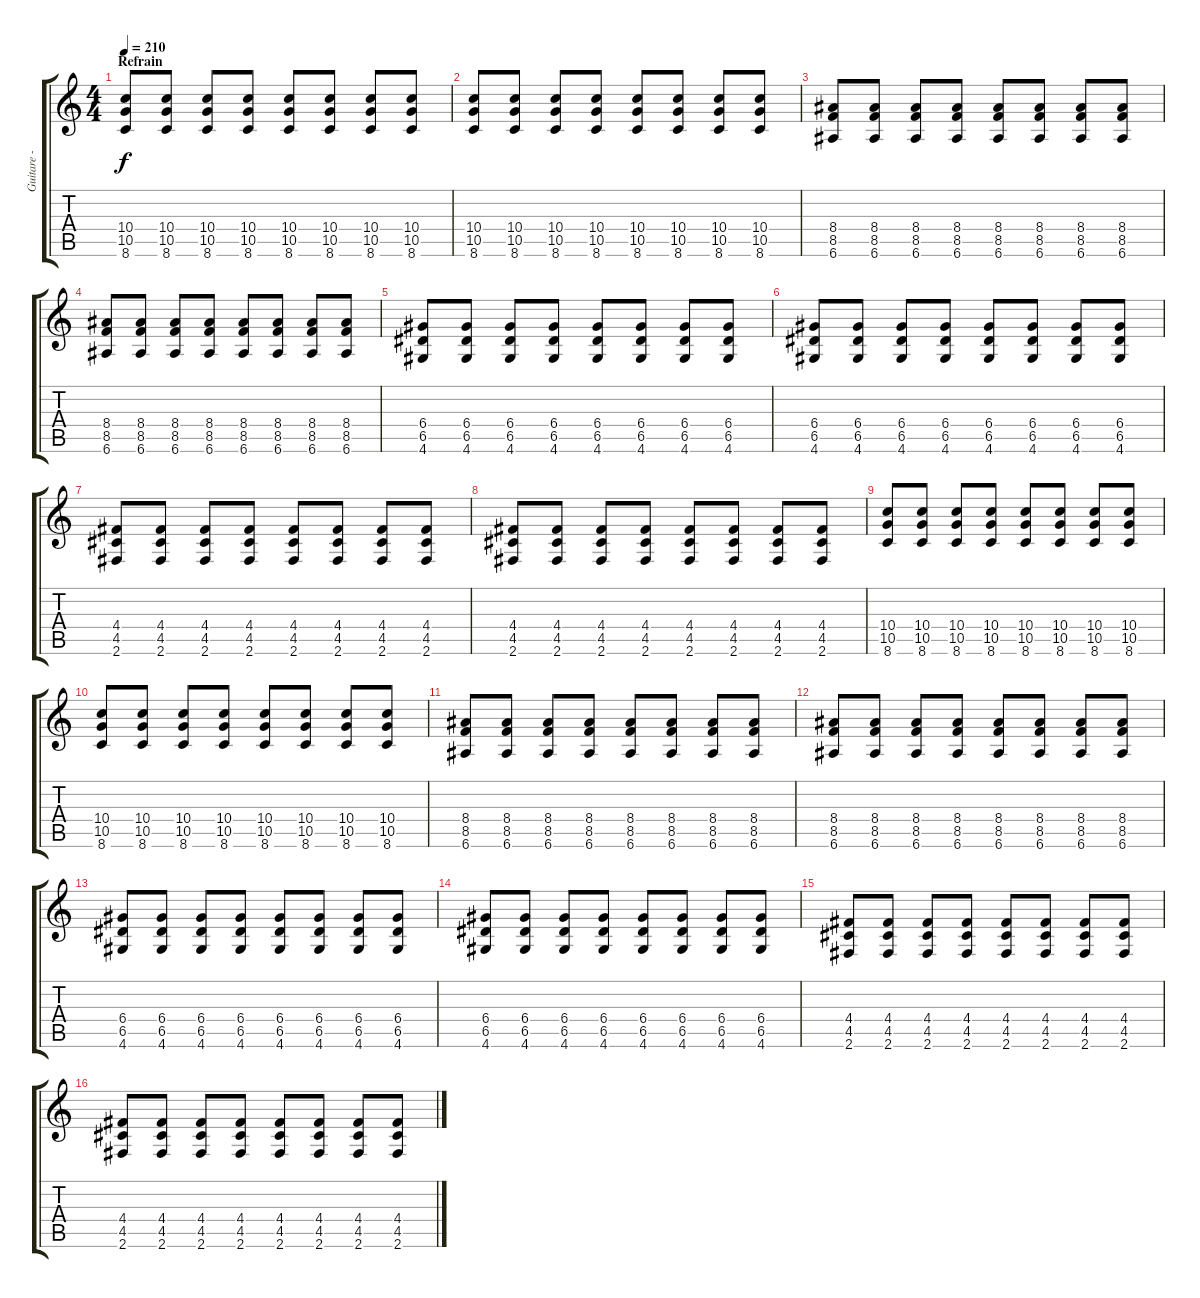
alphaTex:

\track ("Guitare - Yves" "Guitare - ") {instrument overdrivenguitar}
\staff {score tabs}
\tuning (E4 B3 G3 D3 A2 E2) {hide}
\ts (4 4)
\section ("" "Refrain")
\tempo 210
\clef g2
\ks c
(10.4 10.5 8.6).8{dy f instrument overdrivenguitar} (10.4 10.5 8.6).8 (10.4 10.5 8.6).8 (10.4 10.5 8.6).8 (10.4 10.5 8.6).8 (10.4 10.5 8.6).8 (10.4 10.5 8.6).8 (10.4 10.5 8.6).8 |
(10.4 10.5 8.6).8 (10.4 10.5 8.6).8 (10.4 10.5 8.6).8 (10.4 10.5 8.6).8 (10.4 10.5 8.6).8 (10.4 10.5 8.6).8 (10.4 10.5 8.6).8 (10.4 10.5 8.6).8 |
(8.4 8.5 6.6).8 (8.4 8.5 6.6).8 (8.4 8.5 6.6).8 (8.4 8.5 6.6).8 (8.4 8.5 6.6).8 (8.4 8.5 6.6).8 (8.4 8.5 6.6).8 (8.4 8.5 6.6).8 |
(8.4 8.5 6.6).8 (8.4 8.5 6.6).8 (8.4 8.5 6.6).8 (8.4 8.5 6.6).8 (8.4 8.5 6.6).8 (8.4 8.5 6.6).8 (8.4 8.5 6.6).8 (8.4 8.5 6.6).8 |
(6.4 6.5 4.6).8 (6.4 6.5 4.6).8 (6.4 6.5 4.6).8 (6.4 6.5 4.6).8 (6.4 6.5 4.6).8 (6.4 6.5 4.6).8 (6.4 6.5 4.6).8 (6.4 6.5 4.6).8 |
(6.4 6.5 4.6).8 (6.4 6.5 4.6).8 (6.4 6.5 4.6).8 (6.4 6.5 4.6).8 (6.4 6.5 4.6).8 (6.4 6.5 4.6).8 (6.4 6.5 4.6).8 (6.4 6.5 4.6).8 |
(4.4 4.5 2.6).8 (4.4 4.5 2.6).8 (4.4 4.5 2.6).8 (4.4 4.5 2.6).8 (4.4 4.5 2.6).8 (4.4 4.5 2.6).8 (4.4 4.5 2.6).8 (4.4 4.5 2.6).8 |
(4.4 4.5 2.6).8 (4.4 4.5 2.6).8 (4.4 4.5 2.6).8 (4.4 4.5 2.6).8 (4.4 4.5 2.6).8 (4.4 4.5 2.6).8 (4.4 4.5 2.6).8 (4.4 4.5 2.6).8 |
(10.4 10.5 8.6).8 (10.4 10.5 8.6).8 (10.4 10.5 8.6).8 (10.4 10.5 8.6).8 (10.4 10.5 8.6).8 (10.4 10.5 8.6).8 (10.4 10.5 8.6).8 (10.4 10.5 8.6).8 |
(10.4 10.5 8.6).8 (10.4 10.5 8.6).8 (10.4 10.5 8.6).8 (10.4 10.5 8.6).8 (10.4 10.5 8.6).8 (10.4 10.5 8.6).8 (10.4 10.5 8.6).8 (10.4 10.5 8.6).8 |
(8.4 8.5 6.6).8 (8.4 8.5 6.6).8 (8.4 8.5 6.6).8 (8.4 8.5 6.6).8 (8.4 8.5 6.6).8 (8.4 8.5 6.6).8 (8.4 8.5 6.6).8 (8.4 8.5 6.6).8 |
(8.4 8.5 6.6).8 (8.4 8.5 6.6).8 (8.4 8.5 6.6).8 (8.4 8.5 6.6).8 (8.4 8.5 6.6).8 (8.4 8.5 6.6).8 (8.4 8.5 6.6).8 (8.4 8.5 6.6).8 |
(6.4 6.5 4.6).8 (6.4 6.5 4.6).8 (6.4 6.5 4.6).8 (6.4 6.5 4.6).8 (6.4 6.5 4.6).8 (6.4 6.5 4.6).8 (6.4 6.5 4.6).8 (6.4 6.5 4.6).8 |
(6.4 6.5 4.6).8 (6.4 6.5 4.6).8 (6.4 6.5 4.6).8 (6.4 6.5 4.6).8 (6.4 6.5 4.6).8 (6.4 6.5 4.6).8 (6.4 6.5 4.6).8 (6.4 6.5 4.6).8 |
(4.4 4.5 2.6).8 (4.4 4.5 2.6).8 (4.4 4.5 2.6).8 (4.4 4.5 2.6).8 (4.4 4.5 2.6).8 (4.4 4.5 2.6).8 (4.4 4.5 2.6).8 (4.4 4.5 2.6).8 |
(4.4 4.5 2.6).8 (4.4 4.5 2.6).8 (4.4 4.5 2.6).8 (4.4 4.5 2.6).8 (4.4 4.5 2.6).8 (4.4 4.5 2.6).8 (4.4 4.5 2.6).8 (4.4 4.5 2.6).8
